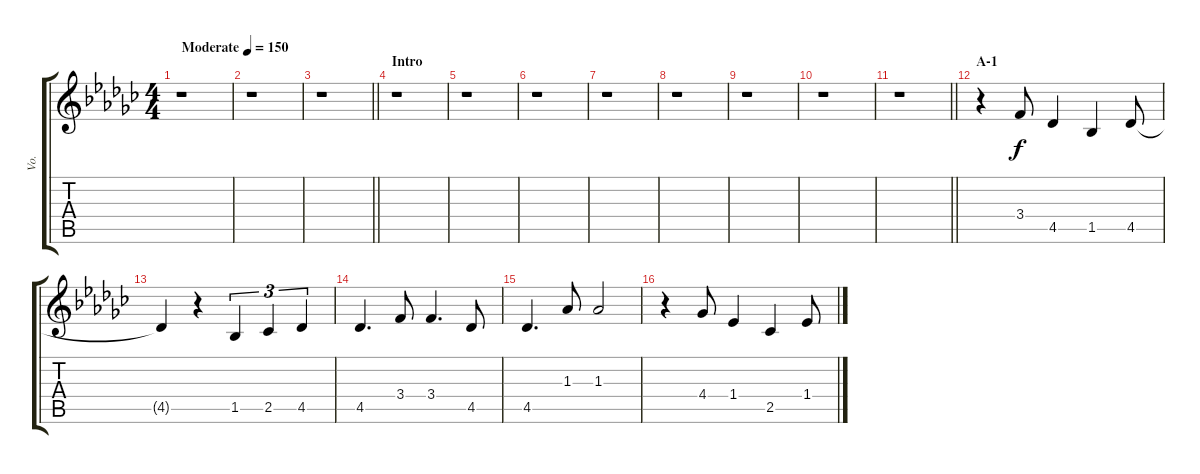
\track ("Vo." "Vo.") {instrument acousticguitarsteel}
\staff {score tabs}
\tuning (E4 B3 G3 D3 A2 E2) {hide}
\ts (4 4)
\tempo (150 "Moderate")
\clef g2
\ks gb
r.1{dy f instrument acousticguitarsteel} |
r.1 |
\barLineRight lightlight
r.1 |
\section ("" "Intro")
r.1 |
r.1 |
r.1 |
r.1 |
r.1 |
r.1 |
r.1 |
\barLineRight lightlight
r.1 |
\section ("" "A-1")
r.4 3.4.8 4.5.4 1.5.4 4.5.8 |
4.5{t}.4 r.4 1.5.4{tu (3 2)} 2.5.4{tu (3 2)} 4.5.4{tu (3 2)} |
4.5.4{d} 3.4.8 3.4.4{d} 4.5.8 |
4.5.4{d} 1.3.8 1.3.2 |
r.4 4.4.8 1.4.4 2.5.4 1.4.8
